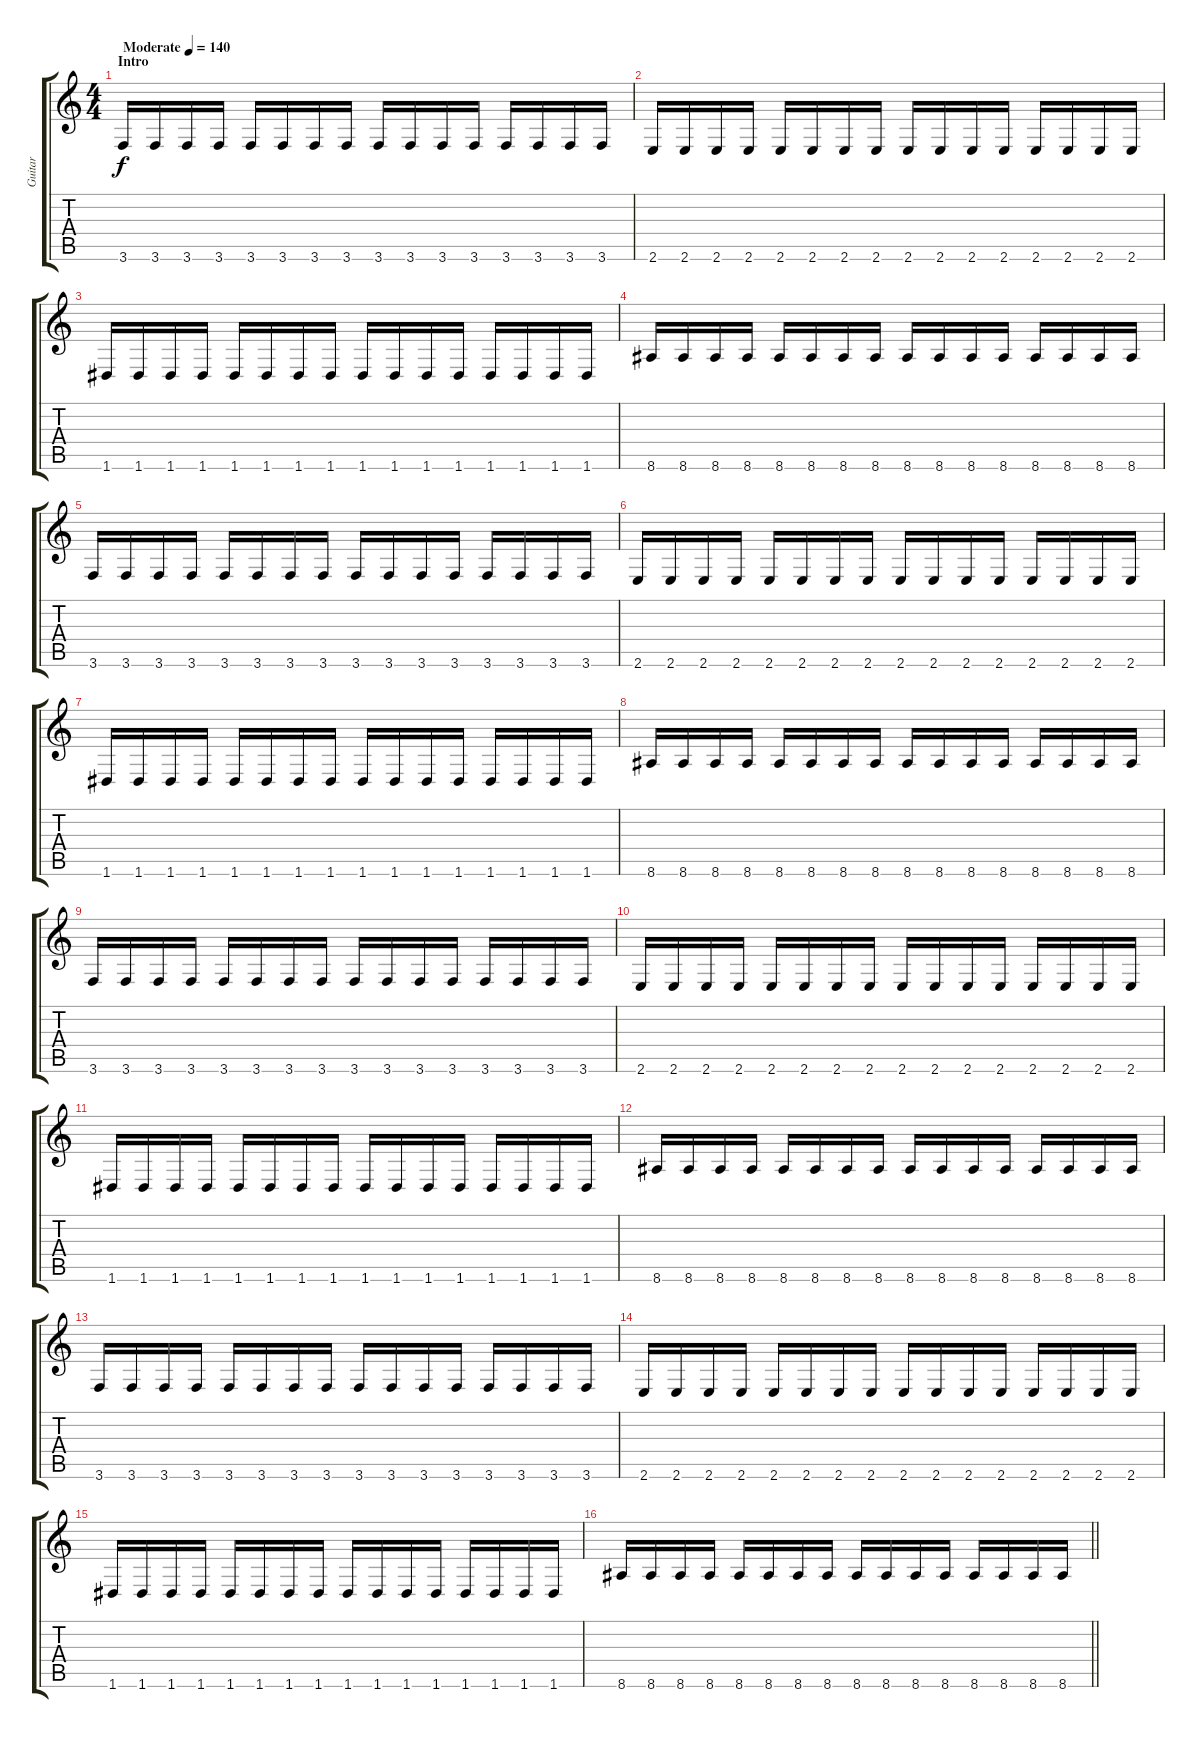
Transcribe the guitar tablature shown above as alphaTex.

\track ("Guitar" "Guitar") {instrument distortionguitar}
\staff {score tabs}
\tuning (E4 B3 G3 D3 A2 D2) {hide}
\ts (4 4)
\section ("" "Intro ")
\tempo (140 "Moderate")
\clef g2
\ks c
3.6.16{dy f instrument distortionguitar} 3.6.16 3.6.16 3.6.16 3.6.16 3.6.16 3.6.16 3.6.16 3.6.16 3.6.16 3.6.16 3.6.16 3.6.16 3.6.16 3.6.16 3.6.16 |
2.6.16 2.6.16 2.6.16 2.6.16 2.6.16 2.6.16 2.6.16 2.6.16 2.6.16 2.6.16 2.6.16 2.6.16 2.6.16 2.6.16 2.6.16 2.6.16 |
1.6.16 1.6.16 1.6.16 1.6.16 1.6.16 1.6.16 1.6.16 1.6.16 1.6.16 1.6.16 1.6.16 1.6.16 1.6.16 1.6.16 1.6.16 1.6.16 |
8.6.16 8.6.16 8.6.16 8.6.16 8.6.16 8.6.16 8.6.16 8.6.16 8.6.16 8.6.16 8.6.16 8.6.16 8.6.16 8.6.16 8.6.16 8.6.16 |
3.6.16 3.6.16 3.6.16 3.6.16 3.6.16 3.6.16 3.6.16 3.6.16 3.6.16 3.6.16 3.6.16 3.6.16 3.6.16 3.6.16 3.6.16 3.6.16 |
2.6.16 2.6.16 2.6.16 2.6.16 2.6.16 2.6.16 2.6.16 2.6.16 2.6.16 2.6.16 2.6.16 2.6.16 2.6.16 2.6.16 2.6.16 2.6.16 |
1.6.16 1.6.16 1.6.16 1.6.16 1.6.16 1.6.16 1.6.16 1.6.16 1.6.16 1.6.16 1.6.16 1.6.16 1.6.16 1.6.16 1.6.16 1.6.16 |
8.6.16 8.6.16 8.6.16 8.6.16 8.6.16 8.6.16 8.6.16 8.6.16 8.6.16 8.6.16 8.6.16 8.6.16 8.6.16 8.6.16 8.6.16 8.6.16 |
3.6.16 3.6.16 3.6.16 3.6.16 3.6.16 3.6.16 3.6.16 3.6.16 3.6.16 3.6.16 3.6.16 3.6.16 3.6.16 3.6.16 3.6.16 3.6.16 |
2.6.16 2.6.16 2.6.16 2.6.16 2.6.16 2.6.16 2.6.16 2.6.16 2.6.16 2.6.16 2.6.16 2.6.16 2.6.16 2.6.16 2.6.16 2.6.16 |
1.6.16 1.6.16 1.6.16 1.6.16 1.6.16 1.6.16 1.6.16 1.6.16 1.6.16 1.6.16 1.6.16 1.6.16 1.6.16 1.6.16 1.6.16 1.6.16 |
8.6.16 8.6.16 8.6.16 8.6.16 8.6.16 8.6.16 8.6.16 8.6.16 8.6.16 8.6.16 8.6.16 8.6.16 8.6.16 8.6.16 8.6.16 8.6.16 |
3.6.16 3.6.16 3.6.16 3.6.16 3.6.16 3.6.16 3.6.16 3.6.16 3.6.16 3.6.16 3.6.16 3.6.16 3.6.16 3.6.16 3.6.16 3.6.16 |
2.6.16 2.6.16 2.6.16 2.6.16 2.6.16 2.6.16 2.6.16 2.6.16 2.6.16 2.6.16 2.6.16 2.6.16 2.6.16 2.6.16 2.6.16 2.6.16 |
1.6.16 1.6.16 1.6.16 1.6.16 1.6.16 1.6.16 1.6.16 1.6.16 1.6.16 1.6.16 1.6.16 1.6.16 1.6.16 1.6.16 1.6.16 1.6.16 |
\barLineRight lightlight
8.6.16 8.6.16 8.6.16 8.6.16 8.6.16 8.6.16 8.6.16 8.6.16 8.6.16 8.6.16 8.6.16 8.6.16 8.6.16 8.6.16 8.6.16 8.6.16
